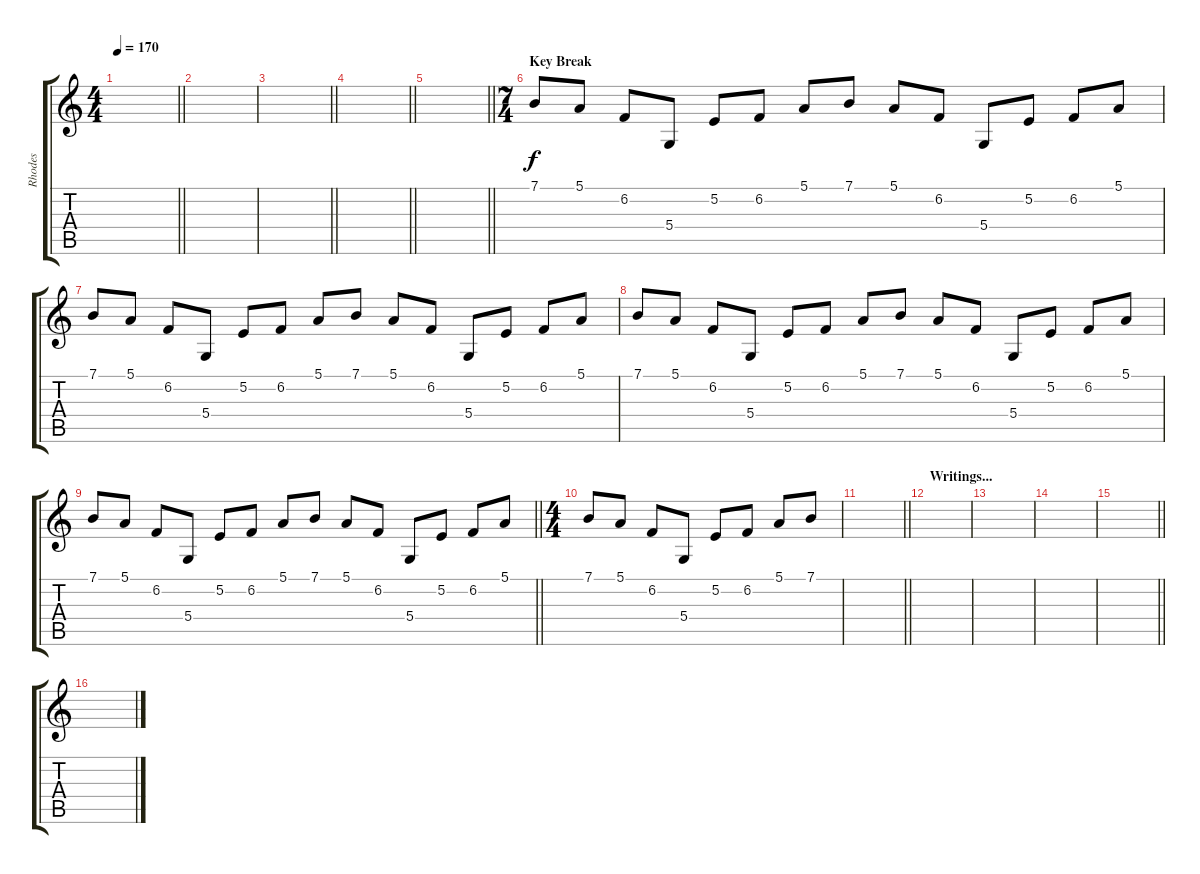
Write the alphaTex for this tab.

\track ("Rhodes" "Rhodes") {instrument electricpiano1}
\staff {score tabs}
\tuning (E4 B3 G3 D3 A2 E2) {hide}
\ts (4 4)
\tempo 170
\clef g2
\barLineRight lightlight
\ks c
|
\section ("" "")
|
\barLineRight lightlight
|
\barLineRight lightlight
|
\barLineRight lightlight
|
\ts (7 4)
\section ("" "Key Break")
7.1.8{volume 9 balance 0} 5.1.8 6.2.8 5.4.8 5.2.8 6.2.8 5.1.8 7.1.8 5.1.8 6.2.8 5.4.8 5.2.8 6.2.8 5.1.8 |
7.1.8 5.1.8 6.2.8 5.4.8 5.2.8 6.2.8 5.1.8 7.1.8 5.1.8 6.2.8 5.4.8 5.2.8 6.2.8 5.1.8 |
7.1.8 5.1.8 6.2.8 5.4.8 5.2.8 6.2.8 5.1.8 7.1.8 5.1.8 6.2.8 5.4.8 5.2.8 6.2.8 5.1.8 |
\barLineRight lightlight
7.1.8 5.1.8 6.2.8 5.4.8 5.2.8 6.2.8 5.1.8 7.1.8 5.1.8 6.2.8 5.4.8 5.2.8 6.2.8 5.1.8 |
\ts (4 4)
\section ("" "")
7.1.8 5.1.8 6.2.8 5.4.8 5.2.8 6.2.8 5.1.8 7.1.8 |
\barLineRight lightlight
|
\section ("" "Writings...")
|
|
|
\barLineRight lightlight
|
\section ("" "")
